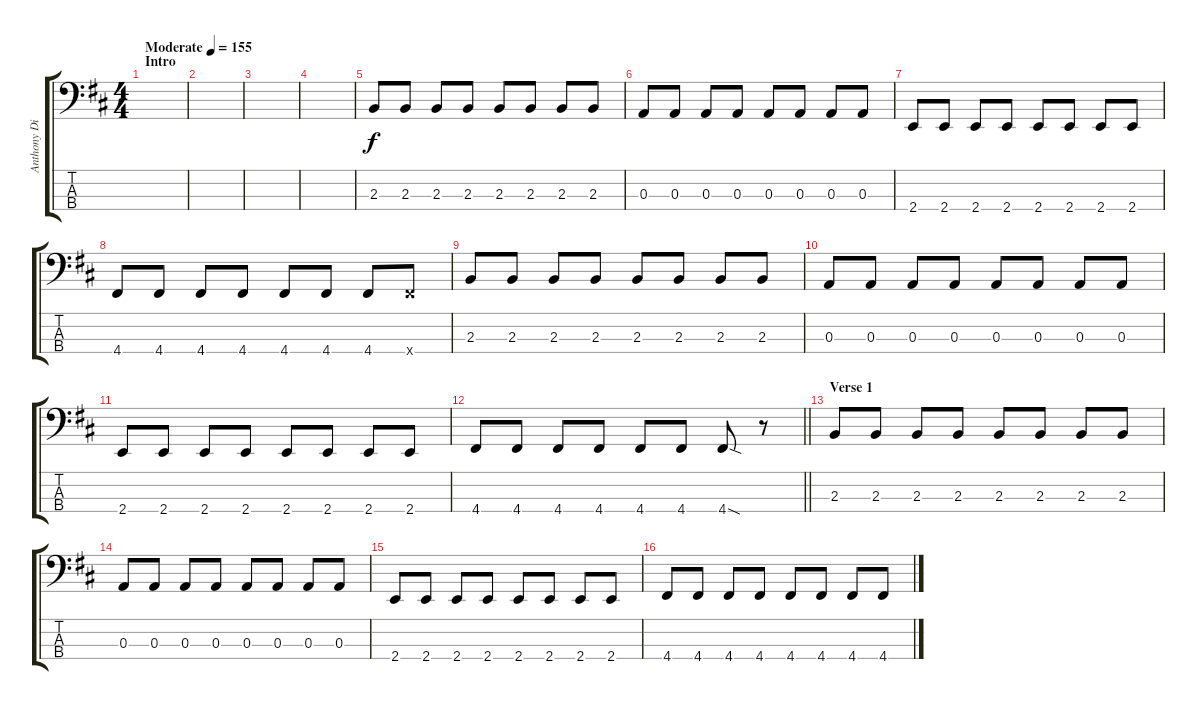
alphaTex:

\track ("Anthony DiIonno" "Anthony Di") {instrument electricbasspick}
\staff {score tabs}
\tuning (G2 D2 A1 D1) {hide}
\ts (4 4)
\section ("" "Intro")
\tempo (155 "Moderate")
\clef f4
\ks d
|
|
|
|
2.3.8 2.3.8 2.3.8 2.3.8 2.3.8 2.3.8 2.3.8 2.3.8 |
0.3.8 0.3.8 0.3.8 0.3.8 0.3.8 0.3.8 0.3.8 0.3.8 |
2.4.8 2.4.8 2.4.8 2.4.8 2.4.8 2.4.8 2.4.8 2.4.8 |
4.4.8 4.4.8 4.4.8 4.4.8 4.4.8 4.4.8 4.4.8 4.4{x}.8 |
2.3.8 2.3.8 2.3.8 2.3.8 2.3.8 2.3.8 2.3.8 2.3.8 |
0.3.8 0.3.8 0.3.8 0.3.8 0.3.8 0.3.8 0.3.8 0.3.8 |
2.4.8 2.4.8 2.4.8 2.4.8 2.4.8 2.4.8 2.4.8 2.4.8 |
\barLineRight lightlight
4.4.8 4.4.8 4.4.8 4.4.8 4.4.8 4.4.8 4.4{sod}.8 r.8 |
\section ("" "Verse 1")
2.3.8 2.3.8 2.3.8 2.3.8 2.3.8 2.3.8 2.3.8 2.3.8 |
0.3.8 0.3.8 0.3.8 0.3.8 0.3.8 0.3.8 0.3.8 0.3.8 |
2.4.8 2.4.8 2.4.8 2.4.8 2.4.8 2.4.8 2.4.8 2.4.8 |
4.4.8 4.4.8 4.4.8 4.4.8 4.4.8 4.4.8 4.4.8 4.4.8
